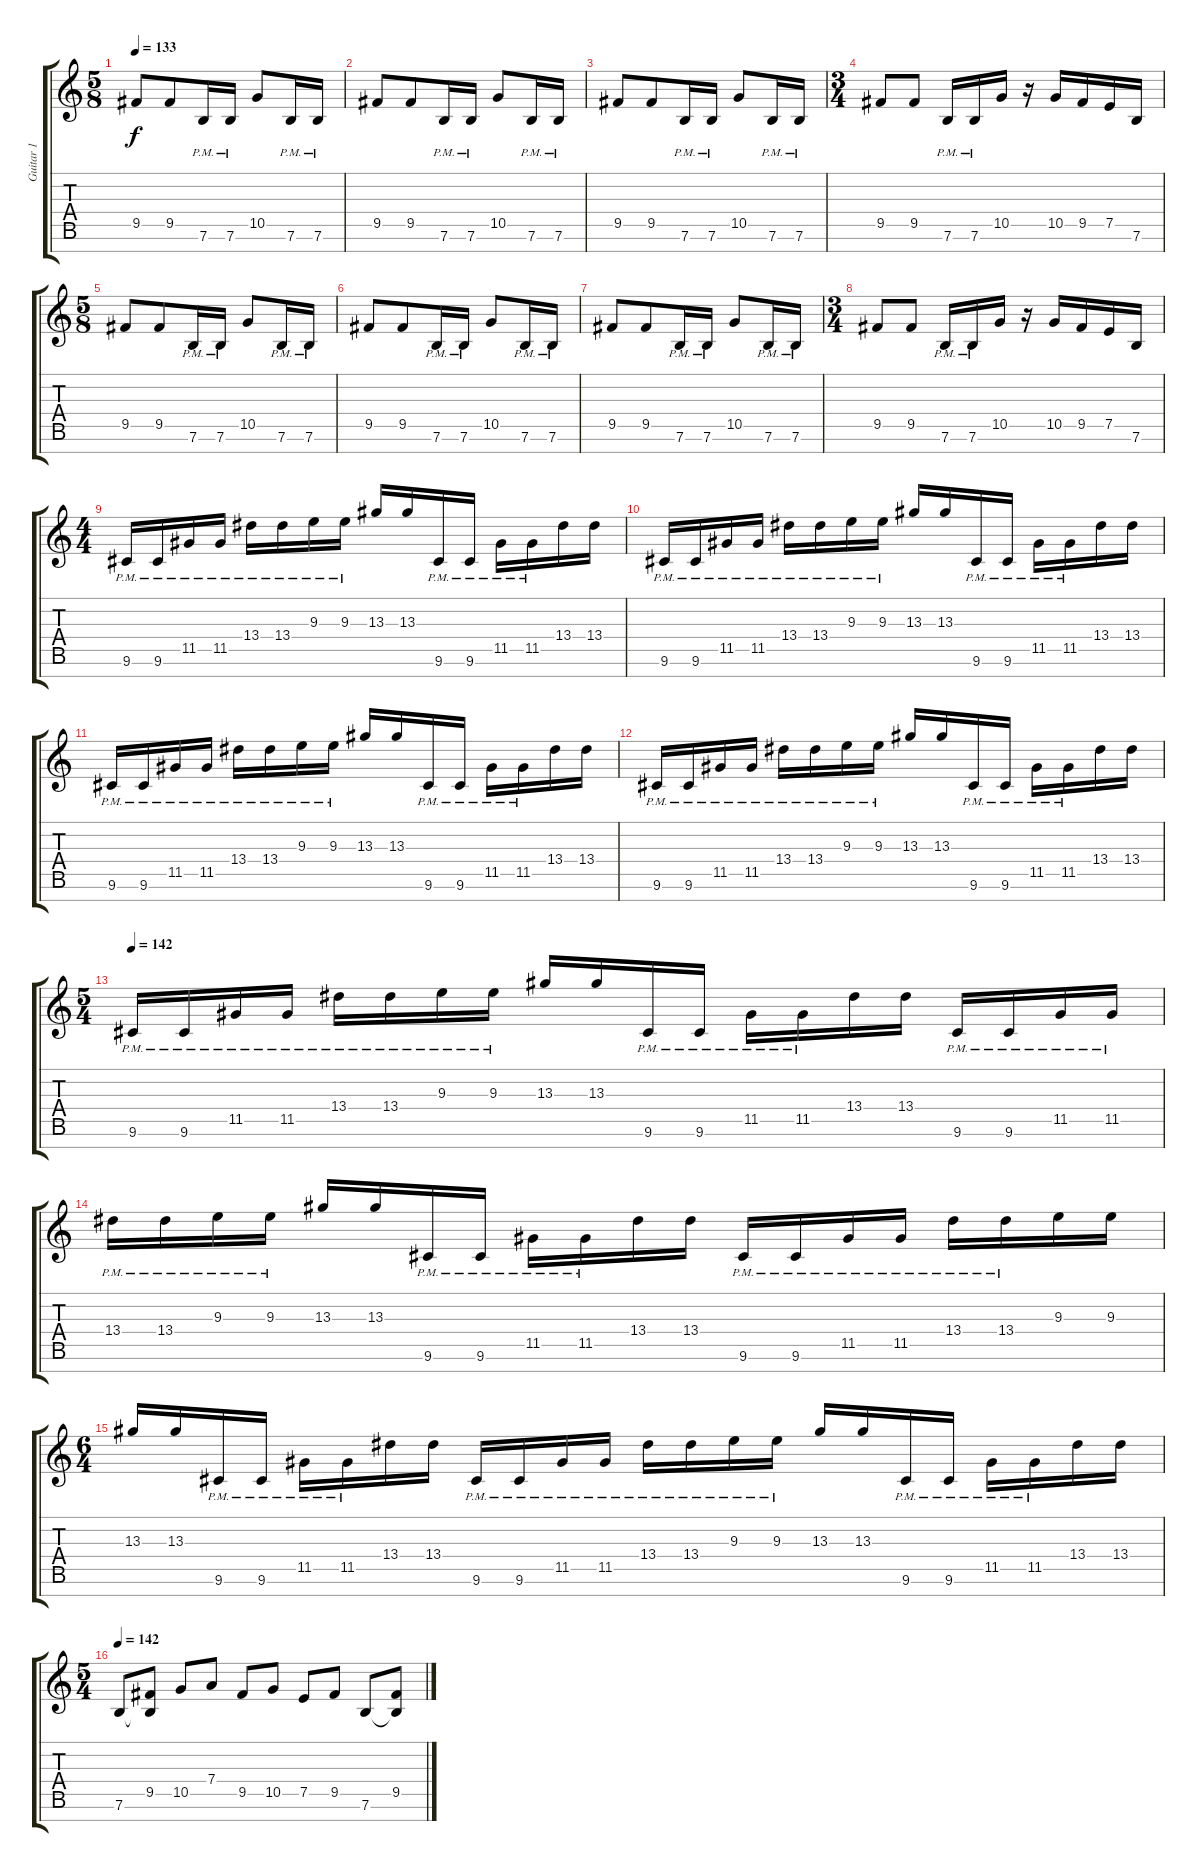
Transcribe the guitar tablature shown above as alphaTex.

\track ("Guitar 1" "Guitar 1") {instrument distortionguitar}
\staff {score tabs}
\tuning (E4 B3 G3 D3 A2 E2 B1) {hide}
\ts (5 8)
\tempo 133
\clef g2
\ks c
9.5.8{dy f} 9.5.8 7.6{pm}.16 7.6{pm}.16 10.5.8 7.6{pm}.16 7.6{pm}.16 |
9.5.8 9.5.8 7.6{pm}.16 7.6{pm}.16 10.5.8 7.6{pm}.16 7.6{pm}.16 |
9.5.8 9.5.8 7.6{pm}.16 7.6{pm}.16 10.5.8 7.6{pm}.16 7.6{pm}.16 |
\ts (3 4)
9.5.8 9.5.8 7.6{pm}.16 7.6{pm}.16 10.5.16 r.16 10.5.16 9.5.16 7.5.16 7.6.16 |
\ts (5 8)
9.5.8 9.5.8 7.6{pm}.16 7.6{pm}.16 10.5.8 7.6{pm}.16 7.6{pm}.16 |
9.5.8 9.5.8 7.6{pm}.16 7.6{pm}.16 10.5.8 7.6{pm}.16 7.6{pm}.16 |
9.5.8 9.5.8 7.6{pm}.16 7.6{pm}.16 10.5.8 7.6{pm}.16 7.6{pm}.16 |
\ts (3 4)
9.5.8 9.5.8 7.6{pm}.16 7.6{pm}.16 10.5.16 r.16 10.5.16 9.5.16 7.5.16 7.6.16 |
\ts (4 4)
9.6{pm}.16 9.6{pm}.16 11.5{pm}.16 11.5{pm}.16 13.4{pm}.16 13.4{pm}.16 9.3{pm}.16 9.3{pm}.16 13.3.16 13.3.16 9.6{pm}.16 9.6{pm}.16 11.5{pm}.16 11.5{pm}.16 13.4.16 13.4.16 |
9.6{pm}.16 9.6{pm}.16 11.5{pm}.16 11.5{pm}.16 13.4{pm}.16 13.4{pm}.16 9.3{pm}.16 9.3{pm}.16 13.3.16 13.3.16 9.6{pm}.16 9.6{pm}.16 11.5{pm}.16 11.5{pm}.16 13.4.16 13.4.16 |
9.6{pm}.16 9.6{pm}.16 11.5{pm}.16 11.5{pm}.16 13.4{pm}.16 13.4{pm}.16 9.3{pm}.16 9.3{pm}.16 13.3.16 13.3.16 9.6{pm}.16 9.6{pm}.16 11.5{pm}.16 11.5{pm}.16 13.4.16 13.4.16 |
9.6{pm}.16 9.6{pm}.16 11.5{pm}.16 11.5{pm}.16 13.4{pm}.16 13.4{pm}.16 9.3{pm}.16 9.3{pm}.16 13.3.16 13.3.16 9.6{pm}.16 9.6{pm}.16 11.5{pm}.16 11.5{pm}.16 13.4.16 13.4.16 |
\ts (5 4)
\tempo 142
9.6{pm}.16 9.6{pm}.16 11.5{pm}.16 11.5{pm}.16 13.4{pm}.16 13.4{pm}.16 9.3{pm}.16 9.3{pm}.16 13.3.16 13.3.16 9.6{pm}.16 9.6{pm}.16 11.5{pm}.16 11.5{pm}.16 13.4.16 13.4.16 9.6{pm}.16 9.6{pm}.16 11.5{pm}.16 11.5{pm}.16 |
13.4{pm}.16 13.4{pm}.16 9.3{pm}.16 9.3{pm}.16 13.3.16 13.3.16 9.6{pm}.16 9.6{pm}.16 11.5{pm}.16 11.5{pm}.16 13.4.16 13.4.16 9.6{pm}.16 9.6{pm}.16 11.5{pm}.16 11.5{pm}.16 13.4{pm}.16 13.4{pm}.16 9.3.16 9.3.16 |
\ts (6 4)
13.3.16 13.3.16 9.6{pm}.16 9.6{pm}.16 11.5{pm}.16 11.5{pm}.16 13.4.16 13.4.16 9.6{pm}.16 9.6{pm}.16 11.5{pm}.16 11.5{pm}.16 13.4{pm}.16 13.4{pm}.16 9.3{pm}.16 9.3{pm}.16 13.3.16 13.3.16 9.6{pm}.16 9.6{pm}.16 11.5{pm}.16 11.5{pm}.16 13.4.16 13.4.16 |
\ts (5 4)
\tempo 142
7.6.8 (9.5 7.6{t}).8 10.5.8 7.4.8 9.5.8 10.5.8 7.5.8 9.5.8 7.6.8 (9.5 7.6{t}).8
